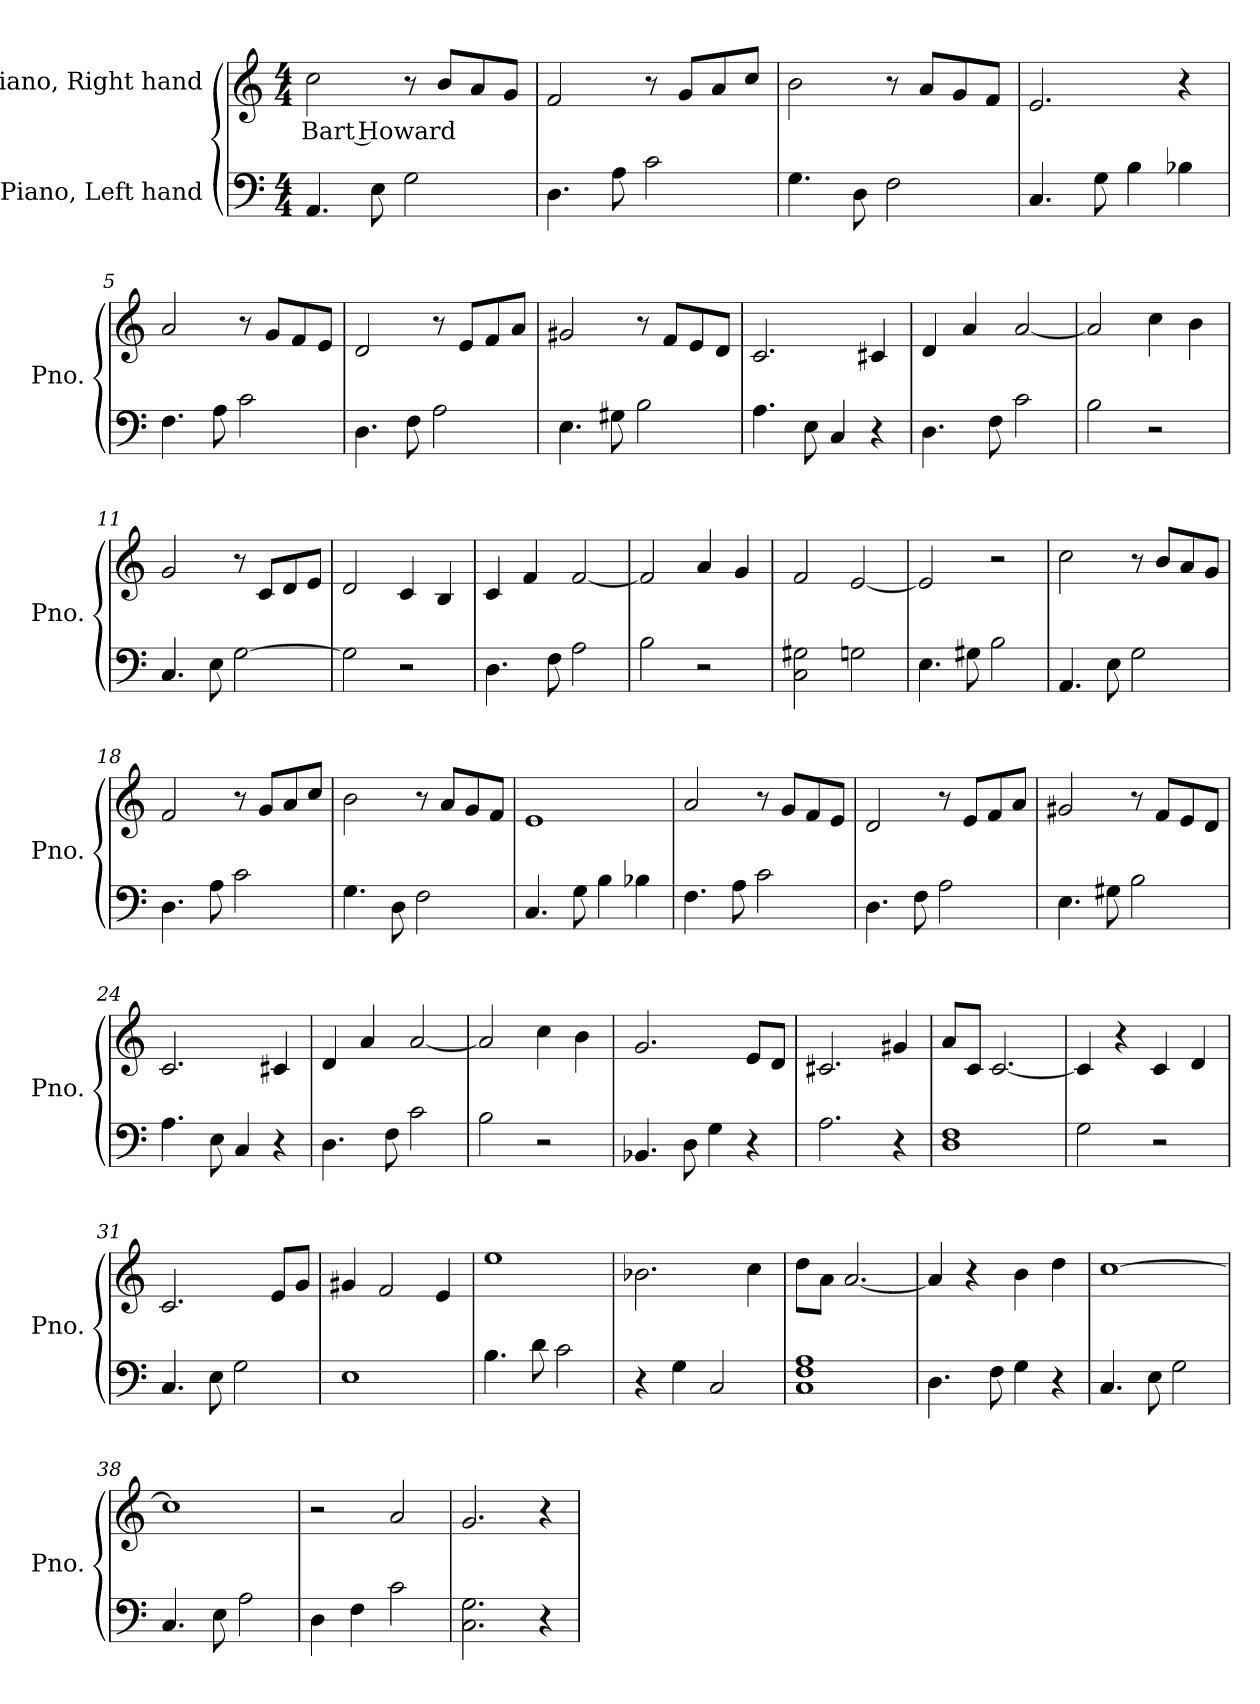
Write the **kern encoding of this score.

**kern	**kern	**text
*part2	*part1	*part1
*staff2	*staff1	*staff1
*I"Piano, Left hand	*I"Piano, Right hand	*
*I'Pno.	*I'Pno.	*
*clefF4	*clefG2	*
*k[]	*k[]	*
*M4/4	*M4/4	*
*MM120	*MM120	*
=1	=1	=1
!	!	!LO:LY:b
4.AA/	2cc\	Bart Howard
8E\	.	.
2G\	8r	.
.	8b/L	.
.	8a/	.
.	8g/J	.
=2	=2	=2
4.D\	2f/	.
8A\	.	.
2c\	8r	.
.	8g/L	.
.	8a/	.
.	8cc/J	.
=3	=3	=3
4.G\	2b\	.
8D\	.	.
2F\	8r	.
.	8a/L	.
.	8g/	.
.	8f/J	.
=4	=4	=4
4.C/	2.e/	.
8G\	.	.
4B\	.	.
4B-X\	4r	.
!!LO:LB:g=z
=5	=5	=5
4.F\	2a/	.
8A\	.	.
2c\	8r	.
.	8g/L	.
.	8f/	.
.	8e/J	.
=6	=6	=6
4.D\	2d/	.
8F\	.	.
2A\	8r	.
.	8e/L	.
.	8f/	.
.	8a/J	.
=7	=7	=7
4.E\	2g#X/	.
8G#X\	.	.
2B\	8r	.
.	8f/L	.
.	8e/	.
.	8d/J	.
=8	=8	=8
4.A\	2.c/	.
8E\	.	.
4C/	.	.
4r	4c#X/	.
=9	=9	=9
4.D\	4d/	.
.	4a/	.
8F\	.	.
2c\	[2a/	.
=10	=10	=10
2B\	2a/]	.
2r	4cc\	.
.	4b\	.
=11	=11	=11
4.C/	2g/	.
8E\	.	.
[2G\	8r	.
.	8c/L	.
.	8d/	.
.	8e/J	.
!!LO:LB:g=z
=12	=12	=12
2G\]	2d/	.
2r	4c/	.
.	4B/	.
=13	=13	=13
4.D\	4c/	.
.	4f/	.
8F\	.	.
2A\	[2f/	.
=14	=14	=14
2B\	2f/]	.
2r	4a/	.
.	4g/	.
=15	=15	=15
2C\ 2G#X\	2f/	.
2Gn\	[2e/	.
=16	=16	=16
4.E\	2e/]	.
8G#X\	.	.
2B\	2r	.
=17	=17	=17
4.AA/	2cc\	.
8E\	.	.
2G\	8r	.
.	8b/L	.
.	8a/	.
.	8g/J	.
=18	=18	=18
4.D\	2f/	.
8A\	.	.
2c\	8r	.
.	8g/L	.
.	8a/	.
.	8cc/J	.
=19	=19	=19
4.G\	2b\	.
8D\	.	.
2F\	8r	.
.	8a/L	.
.	8g/	.
.	8f/J	.
!!LO:LB:g=z
=20	=20	=20
4.C/	1e	.
8G\	.	.
4B\	.	.
4B-X\	.	.
=21	=21	=21
4.F\	2a/	.
8A\	.	.
2c\	8r	.
.	8g/L	.
.	8f/	.
.	8e/J	.
=22	=22	=22
4.D\	2d/	.
8F\	.	.
2A\	8r	.
.	8e/L	.
.	8f/	.
.	8a/J	.
=23	=23	=23
4.E\	2g#X/	.
8G#X\	.	.
2B\	8r	.
.	8f/L	.
.	8e/	.
.	8d/J	.
=24	=24	=24
4.A\	2.c/	.
8E\	.	.
4C/	.	.
4r	4c#X/	.
=25	=25	=25
4.D\	4d/	.
.	4a/	.
8F\	.	.
2c\	[2a/	.
=26	=26	=26
2B\	2a/]	.
2r	4cc\	.
.	4b\	.
!!LO:LB:g=z
=27	=27	=27
4.BB-X/	2.g/	.
8D\	.	.
4G\	.	.
4r	8e/L	.
.	8d/J	.
=28	=28	=28
2.A\	2.c#X/	.
4r	4g#X/	.
=29	=29	=29
1D 1F	8a/L	.
.	8c/J	.
.	[2.c/	.
=30	=30	=30
2G\	4c/]	.
.	4r	.
2r	4c/	.
.	4d/	.
=31	=31	=31
4.C/	2.c/	.
8E\	.	.
2G\	.	.
.	8e/L	.
.	8g/J	.
=32	=32	=32
1E	4g#X/	.
.	2f/	.
.	4e/	.
=33	=33	=33
4.B\	1ee	.
8d\	.	.
2c\	.	.
=34	=34	=34
4r	2.b-X\	.
4G\	.	.
2C/	.	.
.	4cc\	.
!!LO:LB:g=z
=35	=35	=35
1C 1F 1A	8dd\L	.
.	8a\J	.
.	[2.a/	.
=36	=36	=36
4.D\	4a/]	.
.	4r	.
8F\	.	.
4G\	4b\	.
4r	4dd\	.
=37	=37	=37
4.C/	[1cc	.
8E\	.	.
2G\	.	.
=38	=38	=38
4.C/	1cc]	.
8E\	.	.
2A\	.	.
=39	=39	=39
4D\	2r	.
4F\	.	.
2c\	2a/	.
=40	=40	=40
2.C\ 2.G\	2.g/	.
4r	4r	.
=	=	=
*-	*-	*-
